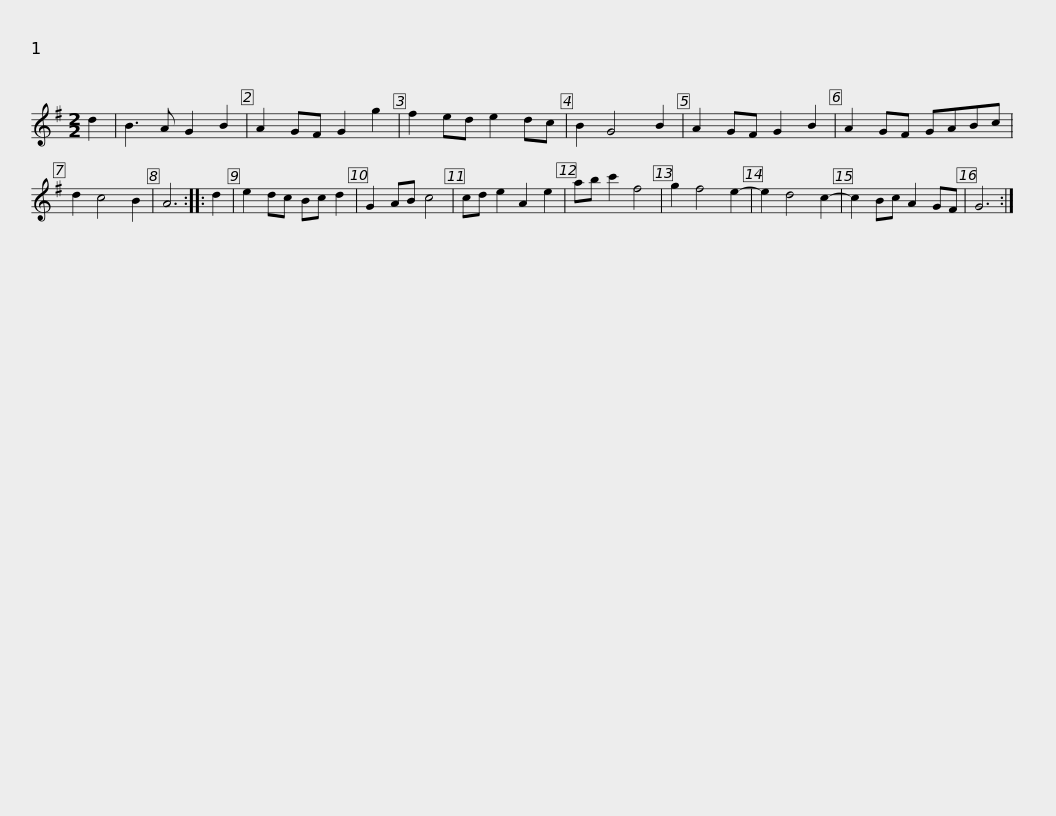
X:1
L:1/8
M:2/2
I:linebreak $
K:G
V:1 treble
V:1
 d2 | B3 A G2 B2 | A2 GF G2 g2 | f2 ed e2 dc | B2 G4 B2 | %5
 A2 GF G2 B2 | A2 GF GABc | d2 c4 B2 | A6 :: d2 |$ %10
 e2 dc Bc d2 | G2 AB c4 | cd e2 A2 e2 | ab c'2 f4 | g2 f4 e2- | %15
 e2 d4 c2- | c2 Bc A2 GF | G6 :| %18
